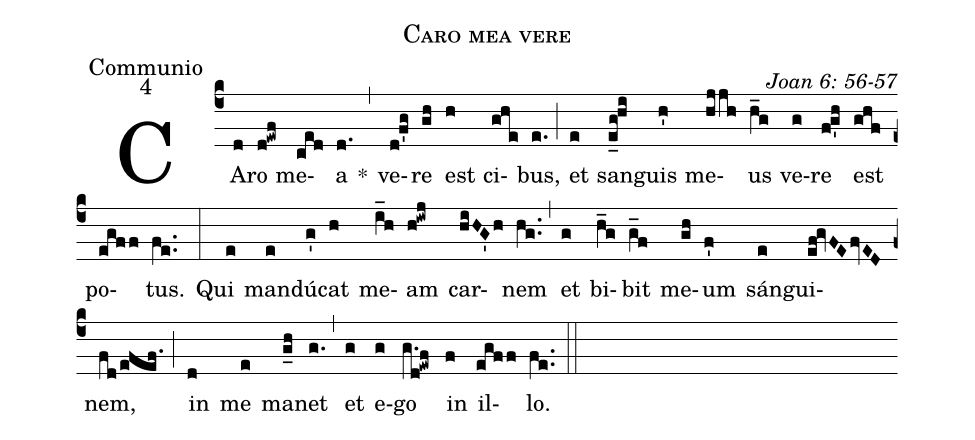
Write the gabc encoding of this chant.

name: Caro mea vere;
office-part: Communio;
mode: 4;
commentary: Joan 6: 56-57;
%%
(c4) CA(d)ro(d!ewf) me(ced)a(d.) *(,)
ve(d!f'g)re(gh) est(h) ci(ghe)bus,(e.) (;) et(e) san(e_g!hi)guis(h') me(hjjh)us(h_g) ve(g)re(fg'h) est(ghf) po(egff)tus.(fe..) (:)
Qui(e) man(e)dú(g')cat(h) me(i_h)am(h!iwj) car(hiHG'h)nem(hg..) (,) et(g) bi(h_g)bit(g_f) me(gh)um(f') sán(e)gui(ef!gvFEfvED)nem,(fd/efef.) (;) in(d) me(e) ma(g_h)net(g.) (,) et(g) e(g)go(g.d!ewf) in(f) il(egff)lo.(fe..) (::)
